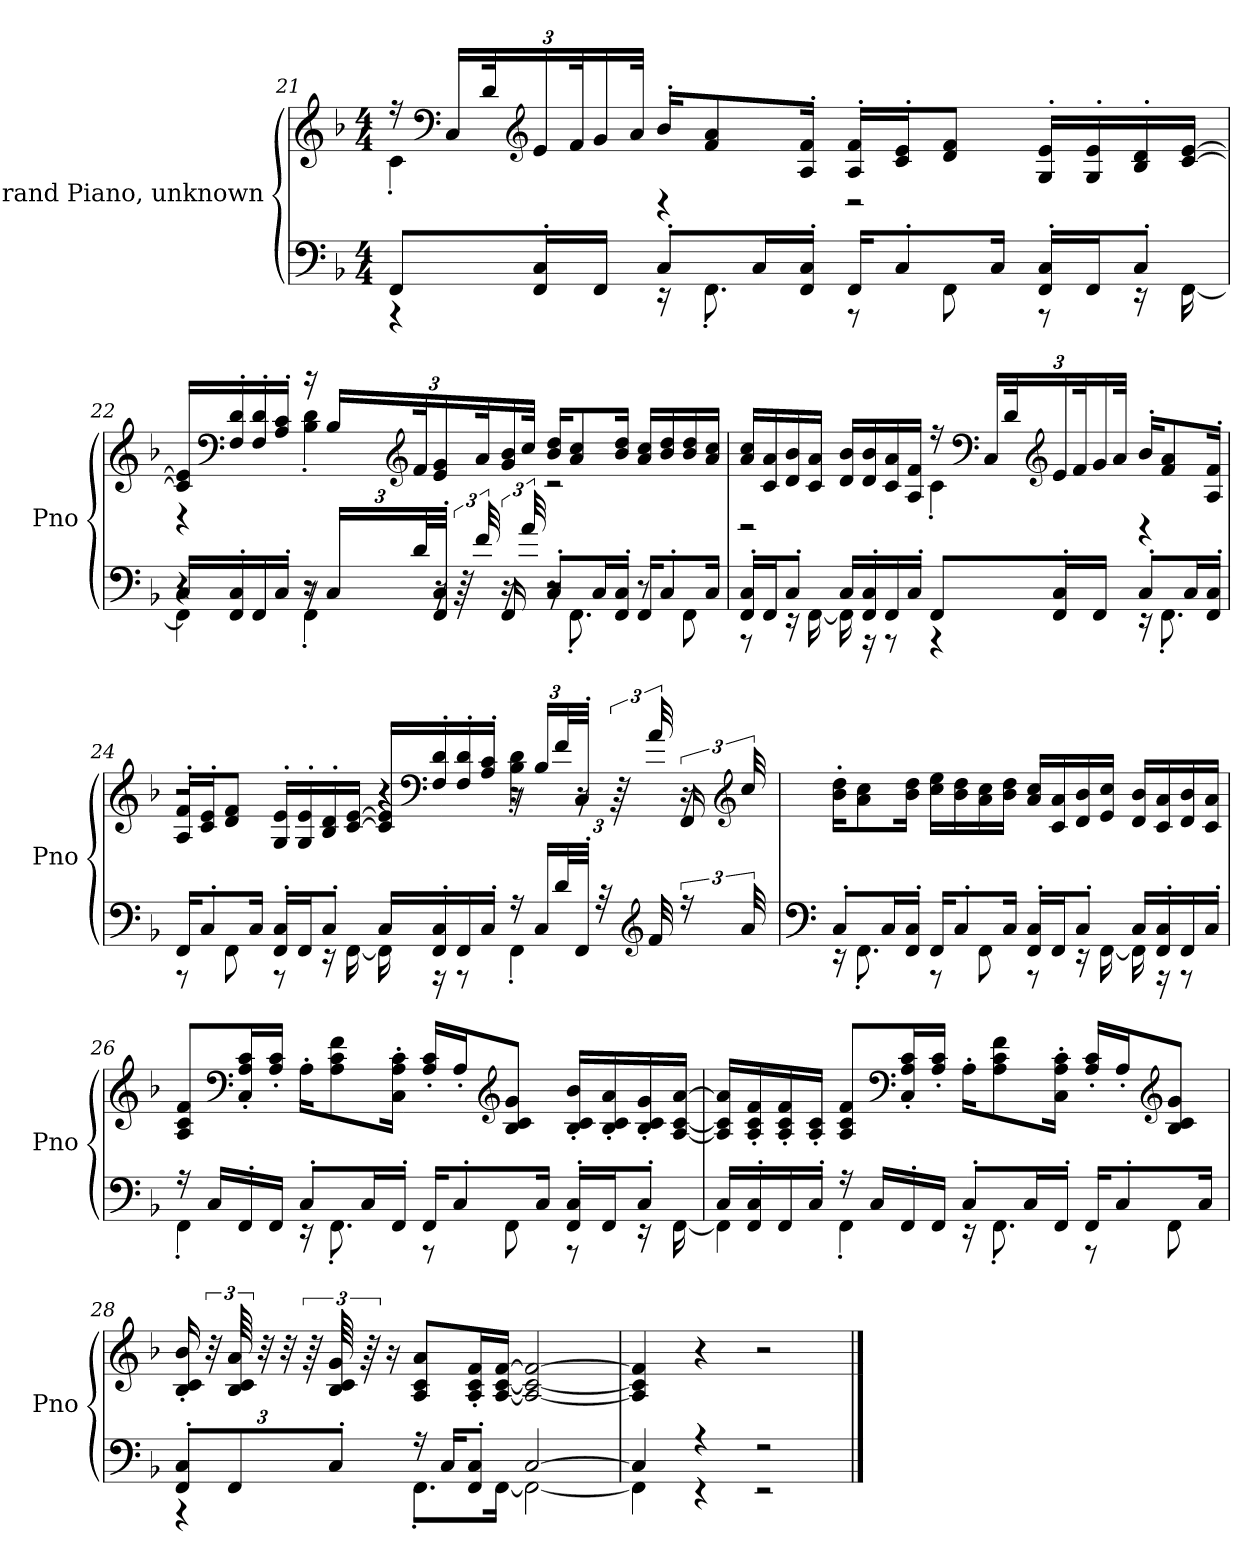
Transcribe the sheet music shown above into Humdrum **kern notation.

**kern	**kern
*part1	*part1
*staff2	*staff1
*I"Grand Piano, unknown	*
*I'Pno	*
!!LO:LB:g=z
*clefF4	*clefG2
*k[b-]	*k[b-]
*M4/4	*M4/4
=21	=21
*^	*^
8FF/L	4r	16r	4c'\
*	*	*clefF4	*
*	*	*Xbrackettup	*
.	.	24C/LL	.
.	.	48d/K	.
*	*	*clefG2	*
16FF/' 16C/'L	.	24e/	.
.	.	48f/K	.
16FF/JJ	.	24g/	.
.	.	48a/JJk	.
8C'/L	16r	16b-'/KL	4r
.	8.FF'\	8f/ 8a/	.
16C/L	.	.	.
16FF/' 16C/'JJ	.	16A/' 16f/'Jk	.
16FF/KL	8r	16A/' 16f/'LL	2r
8C'/	.	16c/' 16e/'J	.
.	8FF\	8d/ 8f/J	.
16C/Jk	.	.	.
16FF/' 16C/'LL	8r	16G/' 16e/'LL	.
16FF/J	.	16G/' 16e/'	.
8C'/J	16r	16B-/' 16d/'	.
.	[16FF\	[16c/ [16e/JJ	.
!!LO:LB:g=z	!!
=22	=22	=22	=22
*	*^	*	*
16C/LL	4FF\]	4r	16c/] 16e/]LL	4r
*	*	*	*clefF4	*
16FF/' 16C/'	.	.	16F/' 16d/'	.
16FF/	.	.	16F/' 16d/'	.
16C'/JJ	.	.	16A/' 16c/'JJ	.
16r	4FF'\	8r	16r	4B-\' 4d\'
*Xbrackettup	*	*	*	*
24C/LL	.	.	24B-/LL	.
*	*	*	*clefG2	*
48d/L	.	.	48f/K	.
32FF/' 32C/'JJJ	.	16r	24e/ 24g/	.
*brackettup	*	*	*	*
96r	.	.	.	.
48f/	.	.	48a/K	.
24r	.	16FF/	24g/ 24b-/	.
48a/	.	.	48cc/JJk	.
8C'/L	16r	2r	16b-/ 16dd/KL	2r
.	8.FF'\	.	8a/ 8cc/	.
16C/L	.	.	.	.
16FF/' 16C/'JJ	.	.	16b-/ 16dd/Jk	.
16FF/KL	8r	.	16a/ 16cc/LL	.
8C'/	.	.	16b-/ 16dd/	.
.	8FF\	.	16b-/ 16dd/	.
16C/Jk	.	.	16a/ 16cc/JJ	.
*	*v	*v	*	*
!!LO:LB:g=z	!!
=23	=23	=23	=23
16FF/' 16C/'LL	8r	16a/ 16cc/LL	2r
16FF/J	.	16c/ 16a/	.
8C'/J	16r	16d/ 16b-/	.
.	[16FF\	16c/ 16a/JJ	.
16C/LL	16FF\]	16d/ 16b-/LL	.
16FF/' 16C/'	16r	16d/ 16b-/	.
16FF/	8r	16c/ 16a/	.
16C'/JJ	.	16A/ 16f/JJ	.
8FF/L	4r	16r	4c'\
*	*	*clefF4	*
.	.	24C/LL	.
.	.	48d/K	.
*	*	*clefG2	*
16FF/' 16C/'L	.	24e/	.
.	.	48f/K	.
16FF/JJ	.	24g/	.
.	.	48a/JJk	.
8C'/L	16r	16b-'/KL	4r
.	8.FF'\	8f/ 8a/	.
16C/L	.	.	.
16FF/' 16C/'JJ	.	16A/' 16f/'Jk	.
!!LO:LB:g=z
=24	=24	=24	=24
*	*	*	*^
16FF/KL	8r	16A/' 16f/'LL	2r	2r
8C'/	.	16c/' 16e/'J	.	.
.	8FF\	8d/ 8f/J	.	.
16C/Jk	.	.	.	.
16FF/' 16C/'LL	8r	16G/' 16e/'LL	.	.
16FF/J	.	16G/' 16e/'	.	.
8C'/J	16r	16B-/' 16d/'	.	.
.	[16FF\	[16c/ [16e/JJ	.	.
16C/LL	16FF\]	16c/] 16e/]LL	4r	4r
*	*	*clefF4	*	*
16FF/' 16C/'	16r	16F/' 16d/'	.	.
16FF/	8r	16F/' 16d/'	.	.
16C'/JJ	.	16A/' 16c/'JJ	.	.
16r	4FF'\	16r	4B-\' 4d\'	8r
*Xbrackettup	*	*	*	*
24C/LL	.	24B-/LL	.	.
48d/L	.	48f/L	.	.
*brackettup	*	*	*	*
48FF'/JJJ	.	32C'/JJJ	.	16r
48r	.	.	.	.
*	*	*brackettup	*	*
.	.	96r	.	.
*clefG2	*	*	*	*
48f/	.	48a/	.	.
24r	.	24r	.	16FF/
*	*	*clefG2	*	*
48a/	.	48cc/	.	.
*	*	*v	*v	*v
!!LO:PB:g=z
=25	=25	=25
*clefF4	*	*
8C'/L	16r	16b-\' 16dd\'KL
.	8.FF'\	8a\ 8cc\
16C/L	.	.
16FF/' 16C/'JJ	.	16b-\ 16dd\Jk
16FF/KL	8r	16cc\ 16ee\LL
8C'/	.	16b-\ 16dd\
.	8FF\	16a\ 16cc\
16C/Jk	.	16b-\ 16dd\JJ
16FF/' 16C/'LL	8r	16a/ 16cc/LL
16FF/J	.	16c/ 16a/
8C'/J	16r	16d/ 16b-/
.	[16FF\	16e/ 16cc/JJ
16C/LL	16FF\]	16d/ 16b-/LL
16FF/' 16C/'	16r	16c/ 16a/
16FF/	8r	16d/ 16b-/
16C'/JJ	.	16c/ 16a/JJ
=26	=26	=26
16r	4FF'\	8A/ 8c/ 8f/L
16C/LL	.	.
*	*	*clefF4
16FF'/	.	16C/' 16A/' 16c/'L
16FF/JJ	.	16A/' 16c/'JJ
8C'/L	16r	16A'\KL
.	8.FF'\	8A\ 8c\ 8f\
16C/L	.	.
16FF'/JJ	.	16C\' 16A\' 16c\'Jk
16FF/KL	8r	16A/' 16c/'LL
8C'/	.	16A'/J
*	*	*clefG2
.	8FF\	8B-/ 8c/ 8g/J
16C/Jk	.	.
16FF/' 16C/'LL	8r	16B-/' 16c/' 16b-/'LL
16FF/J	.	16B-/' 16c/' 16a/'
8C'/J	16r	16B-/' 16c/' 16g/'
.	[16FF\	[16A/ [16c/ [16a/JJ
!!LO:LB:g=z
=27	=27	=27
16C/LL	4FF\]	16A/] 16c/] 16a/]LL
16FF/' 16C/'	.	16A/' 16c/' 16f/'
16FF/	.	16A/' 16c/' 16f/'
16C'/JJ	.	16A/' 16c/'JJ
16r	4FF'\	8A/ 8c/ 8f/L
16C/LL	.	.
*	*	*clefF4
16FF'/	.	16C/' 16A/' 16c/'L
16FF/JJ	.	16A/' 16c/'JJ
8C'/L	16r	16A'\KL
.	8.FF'\	8A\ 8c\ 8f\
16C/L	.	.
16FF'/JJ	.	16C\' 16A\' 16c\'Jk
16FF/KL	8r	16A/' 16c/'LL
8C'/	.	16A'/J
*	*	*clefG2
.	8FF\	8B-/ 8c/ 8g/J
16C/Jk	.	.
=28	=28	=28
*Xbrackettup	*	*
12FF/' 12C/'L	4r	16B-/' 16c/' 16b-/'
.	.	48r
12FF/	.	96B-/ 96c/ 96a/
.	.	32r
.	.	32r
.	.	96r
12C'/J	.	96B-/ 96c/ 96g/
.	.	96r
.	.	16r
16r	8.FF'\L	8A/ 8c/ 8a/L
16C/KL	.	.
8FF/' 8C/'J	.	16A/' 16c/' 16f/'L
.	[16FF\Jk	[16A/ [16c/ [16f/JJ
[2C/	2FF\_	2A/_ 2c/_ 2f/_
=29	=29	=29
4C/]	4FF\]	4A/] 4c/] 4f/]
4r	4r	4r
2r	2r	2r
*v	*v	*
==	==
*-	*-
